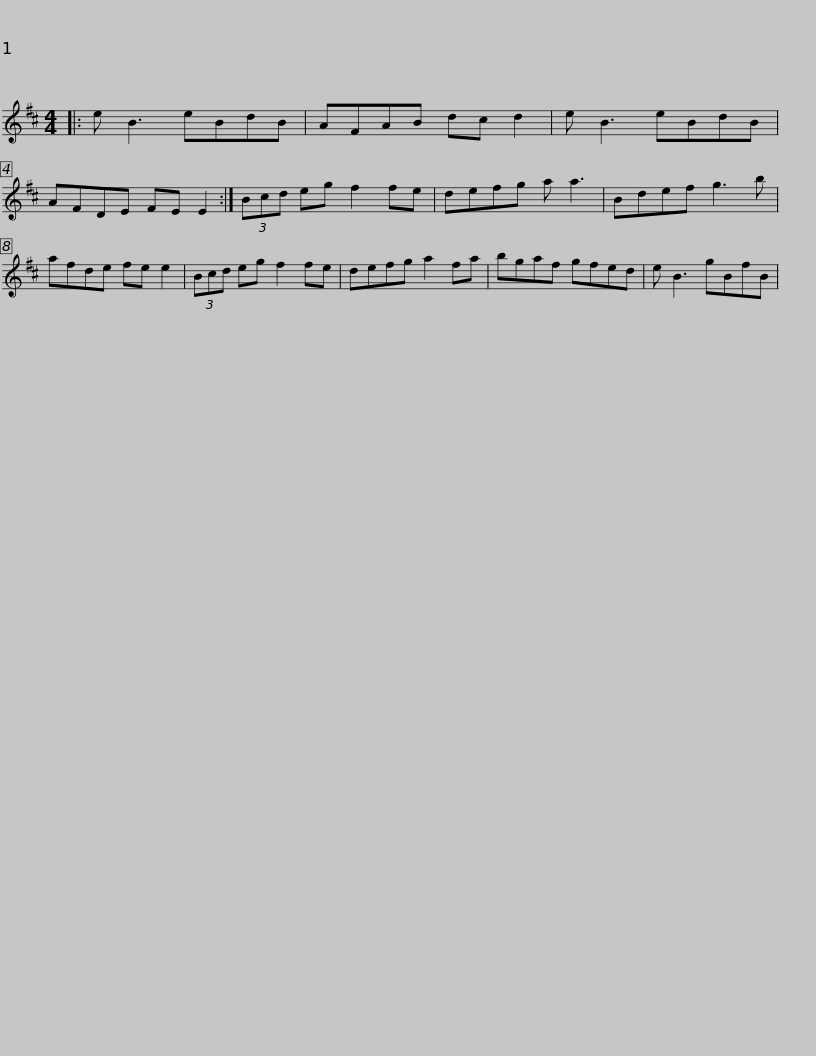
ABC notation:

X:1
L:1/8
M:4/4
I:linebreak $
K:D
V:1 treble
V:1
|: e B3 eBdB | AFAB dc d2 | e B3 eBdB | AFDE FE E2 :| (3Bcd eg f2 fe | %5
 defg a a3 |$ Bdef g3 b | afde fe e2 | (3Bcd eg f2 fe | defg a2 fa | %10
 bgaf gfed | e B3 gBfB | %12
